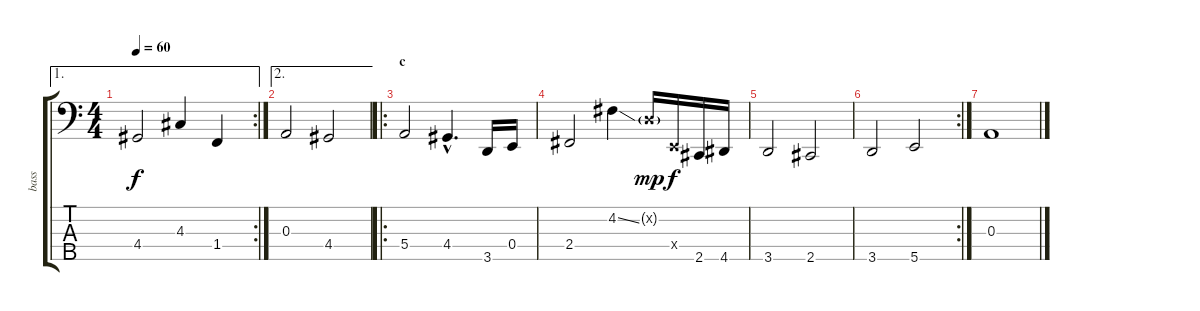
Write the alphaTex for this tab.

\track ("bass" "bass") {instrument electricbassfinger}
\staff {score tabs}
\tuning (G2 D2 A1 E1 B0) {hide}
\ae 1
\rc 2
\ts (4 4)
\tempo 60
\clef f4
\ks c
4.4.2{dy f} 4.3.4 1.4.4 |
\ae 2
0.3.2 4.4.2 |
\ro
\section ("" "c")
5.4.2 4.4{hac}.4{d} 3.5.16 0.4.16 |
2.4.2 4.2{ss}.4 0.2{g x}.16{dy mp} 0.4{x}.16{dy f} 2.5.16 4.5.16 |
3.5.2 2.5.2 |
\rc 2
3.5.2 5.5.2 |
0.3.1
